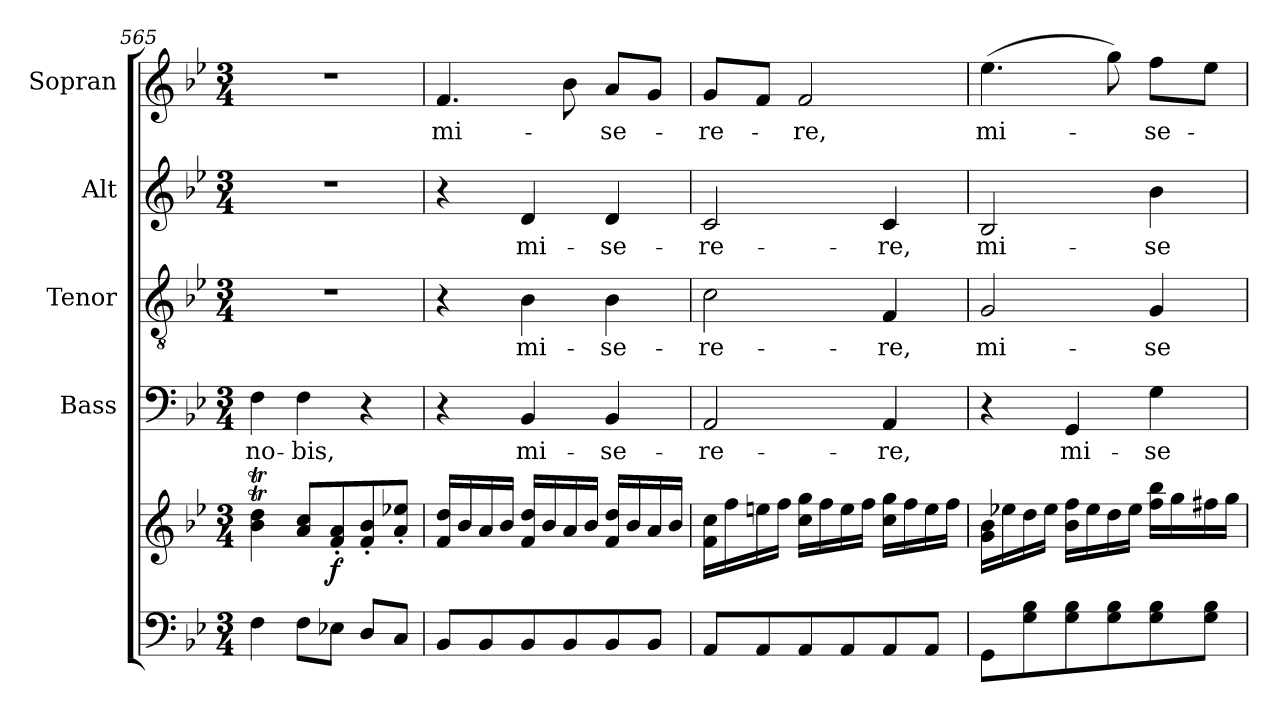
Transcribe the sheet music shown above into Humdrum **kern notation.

**kern	**kern	**dynam	**kern	**text	**kern	**text	**kern	**text	**kern	**text
*part5	*part5	*part5	*part4	*part4	*part3	*part3	*part2	*part2	*part1	*part1
*staff6	*staff5	*staff5/6	*staff4	*staff4	*staff3	*staff3	*staff2	*staff2	*staff1	*staff1
*	*	*	*I"Bass	*	*I"Tenor	*	*I"Alt	*	*I"Sopran	*
*	*	*	*I'B.	*	*I'T.	*	*I'A.	*	*I'S.	*
*clefF4	*clefG2	*	*clefF4	*	*clefGv2	*	*clefG2	*	*clefG2	*
*k[b-e-]	*k[b-e-]	*	*k[b-e-]	*	*k[b-e-]	*	*k[b-e-]	*	*k[b-e-]	*
*B-:	*B-:	*	*B-:	*	*B-:	*	*B-:	*	*B-:	*
*M3/4	*M3/4	*	*M3/4	*	*M3/4	*	*M3/4	*	*M3/4	*
=565	=565	=565	=565	=565	=565	=565	=565	=565	=565	=565
!	!	!	!	!LO:LY:b	!	!	!	!	!	!
4F\	4b-\T 4dd\T	.	4F\	no-	2.r	.	2.r	.	2.r	.
!	!	!	!	!LO:LY:b	!	!	!	!	!	!
8F\L	8a/ 8cc/L	.	4F\	-bis,	.	.	.	.	.	.
!	!	!LO:DY:b	!	!	!	!	!	!	!	!
8E-X\J	8f/'< 8a/'<	f	.	.	.	.	.	.	.	.
8D/L	8f/'< 8b-/'<	.	4r	.	.	.	.	.	.	.
8C/J	8a/'< 8ee-/'<J	.	.	.	.	.	.	.	.	.
=566	=566	=566	=566	=566	=566	=566	=566	=566	=566	=566
!	!	!	!	!	!	!	!	!	!	!LO:LY:b
8BB-/L	16f/ 16dd/LL	.	4r	.	4r	.	4r	.	4.f/	mi-
.	16b-/	.	.	.	.	.	.	.	.	.
8BB-/	16a/	.	.	.	.	.	.	.	.	.
.	16b-/JJ	.	.	.	.	.	.	.	.	.
!	!	!	!	!LO:LY:b	!	!LO:LY:b	!	!LO:LY:b	!	!
8BB-/	16f/ 16dd/LL	.	4BB-/	mi-	4B-\	mi-	4d/	mi-	.	.
.	16b-/	.	.	.	.	.	.	.	.	.
8BB-/	16a/	.	.	.	.	.	.	.	8b-\	.
.	16b-/JJ	.	.	.	.	.	.	.	.	.
!	!	!	!	!LO:LY:b	!	!LO:LY:b	!	!LO:LY:b	!	!LO:LY:b
8BB-/	16f/ 16dd/LL	.	4BB-/	-se-	4B-\	-se-	4d/	-se-	8a/L	-se-
.	16b-/	.	.	.	.	.	.	.	.	.
8BB-/J	16a/	.	.	.	.	.	.	.	8g/J	.
.	16b-/JJ	.	.	.	.	.	.	.	.	.
=567	=567	=567	=567	=567	=567	=567	=567	=567	=567	=567
!	!	!	!	!LO:LY:b	!	!LO:LY:b	!	!LO:LY:b	!	!LO:LY:b
8AA/L	16f\ 16cc\LL	.	2AA/	-re-	2c\	-re-	2c/	-re-	8g/L	-re-
.	16ff\	.	.	.	.	.	.	.	.	.
8AA/	16een\	.	.	.	.	.	.	.	8f/J	.
.	16ff\JJ	.	.	.	.	.	.	.	.	.
!	!	!	!	!	!	!	!	!	!	!LO:LY:b
8AA/	16cc\ 16gg\LL	.	.	.	.	.	.	.	2f/	-re,
.	16ff\	.	.	.	.	.	.	.	.	.
8AA/	16ee\	.	.	.	.	.	.	.	.	.
.	16ff\JJ	.	.	.	.	.	.	.	.	.
!	!	!	!	!LO:LY:b	!	!LO:LY:b	!	!LO:LY:b	!	!
8AA/	16cc\ 16gg\LL	.	4AA/	-re,	4F/	-re,	4c/	-re,	.	.
.	16ff\	.	.	.	.	.	.	.	.	.
8AA/J	16ee\	.	.	.	.	.	.	.	.	.
.	16ff\JJ	.	.	.	.	.	.	.	.	.
!!LO:PB:g=z
=568	=568	=568	=568	=568	=568	=568	=568	=568	=568	=568
!	!	!	!	!	!	!LO:LY:b	!	!LO:LY:b	!	!LO:LY:b
8GG\L	16g\ 16b-\LL	.	4r	.	2G/	mi-	2B-/	mi-	(>4.ee-\	mi-
.	16ee-X\	.	.	.	.	.	.	.	.	.
8G\ 8B-\	16dd\	.	.	.	.	.	.	.	.	.
.	16ee-\JJ	.	.	.	.	.	.	.	.	.
!	!	!	!	!LO:LY:b	!	!	!	!	!	!
8G\ 8B-\	16b-\ 16ff\LL	.	4GG/	mi-	.	.	.	.	.	.
.	16ee-\	.	.	.	.	.	.	.	.	.
8G\ 8B-\	16dd\	.	.	.	.	.	.	.	8gg\)	.
.	16ee-\JJ	.	.	.	.	.	.	.	.	.
!	!	!	!	!LO:LY:b	!	!LO:LY:b	!	!LO:LY:b	!	!LO:LY:b
8G\ 8B-\	16ff\ 16bb-\LL	.	4G\	-se-	4G/	-se-	4b-\	-se-	8ff\L	-se-
.	16gg\	.	.	.	.	.	.	.	.	.
8G\ 8B-\J	16ff#X\	.	.	.	.	.	.	.	8ee-\J	.
.	16gg\JJ	.	.	.	.	.	.	.	.	.
=	=	=	=	=	=	=	=	=	=	=
*-	*-	*-	*-	*-	*-	*-	*-	*-	*-	*-
